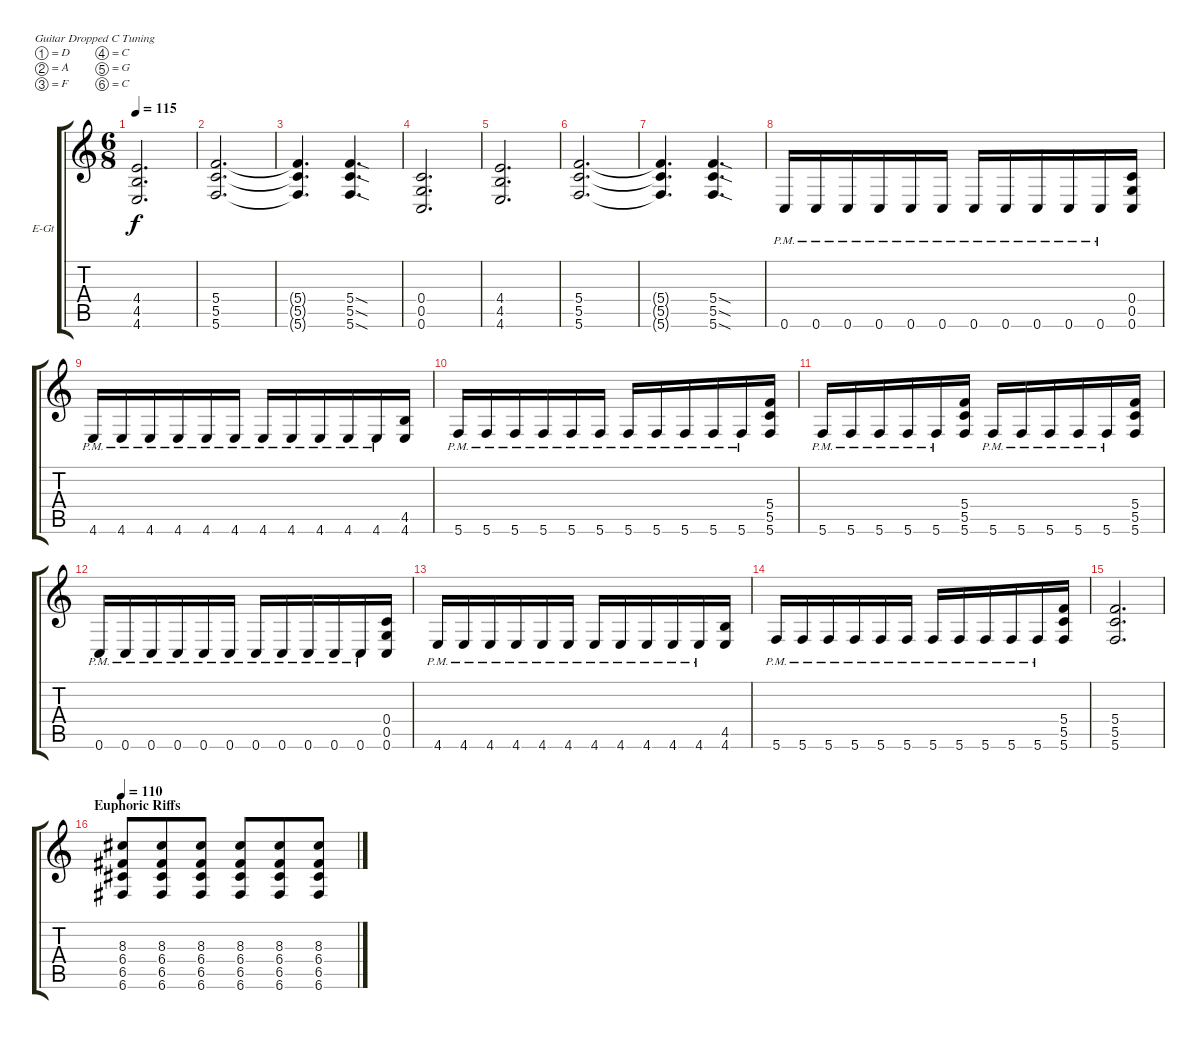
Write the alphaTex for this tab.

\bracketExtendMode groupsimilarinstruments
\firstSystemTrackNameOrientation horizontal
\otherSystemsTrackNameOrientation horizontal
\track ("Electric Guitar 1" "E-Gt") {instrument distortionguitar}
\staff {score tabs}
\tuning (D4 A3 F3 C3 G2 C2)
\ts (6 8)
\tempo 115
\clef g2
\ks c
(4.6 4.5 4.4).2{d dy f} |
(5.6 5.5 5.4).2{d} |
(5.4{t} 5.5{t} 5.6{t}).4{d} (5.6{sod} 5.5{sod} 5.4{sod}).4{d} |
(0.6 0.5 0.4).2{d} |
(4.6 4.5 4.4).2{d} |
(5.6 5.5 5.4).2{d} |
(5.4{t} 5.5{t} 5.6{t}).4{d} (5.6{sod} 5.5{sod} 5.4{sod}).4{d} |
0.6{pm}.16 0.6{pm}.16 0.6{pm}.16 0.6{pm}.16 0.6{pm}.16 0.6{pm}.16 0.6{pm}.16 0.6{pm}.16 0.6{pm}.16 0.6{pm}.16 0.6{pm}.16 (0.6 0.5 0.4).16 |
4.6{pm}.16 4.6{pm}.16 4.6{pm}.16 4.6{pm}.16 4.6{pm}.16 4.6{pm}.16 4.6{pm}.16 4.6{pm}.16 4.6{pm}.16 4.6{pm}.16 4.6{pm}.16 (4.6 4.5).16 |
5.6{pm}.16 5.6{pm}.16 5.6{pm}.16 5.6{pm}.16 5.6{pm}.16 5.6{pm}.16 5.6{pm}.16 5.6{pm}.16 5.6{pm}.16 5.6{pm}.16 5.6{pm}.16 (5.6 5.5 5.4).16 |
5.6{pm}.16 5.6{pm}.16 5.6{pm}.16 5.6{pm}.16 5.6{pm}.16 (5.6 5.5 5.4).16 5.6{pm}.16 5.6{pm}.16 5.6{pm}.16 5.6{pm}.16 5.6{pm}.16 (5.6 5.5 5.4).16 |
0.6{pm}.16 0.6{pm}.16 0.6{pm}.16 0.6{pm}.16 0.6{pm}.16 0.6{pm}.16 0.6{pm}.16 0.6{pm}.16 0.6{pm}.16 0.6{pm}.16 0.6{pm}.16 (0.6 0.5 0.4).16 |
4.6{pm}.16 4.6{pm}.16 4.6{pm}.16 4.6{pm}.16 4.6{pm}.16 4.6{pm}.16 4.6{pm}.16 4.6{pm}.16 4.6{pm}.16 4.6{pm}.16 4.6{pm}.16 (4.6 4.5).16 |
5.6{pm}.16 5.6{pm}.16 5.6{pm}.16 5.6{pm}.16 5.6{pm}.16 5.6{pm}.16 5.6{pm}.16 5.6{pm}.16 5.6{pm}.16 5.6{pm}.16 5.6{pm}.16 (5.6 5.5 5.4).16 |
(5.6 5.5 5.4).2{d} |
\section ("" "Euphoric Riffs")
\tempo 110
(6.6 6.5 6.4 8.3).8 (6.4 6.5 6.6 8.3).8 (6.4 6.6 6.5 8.3).8 (6.4 6.5 6.6 8.3).8 (6.4 6.5 6.6 8.3).8 (6.4 6.5 6.6 8.3).8
